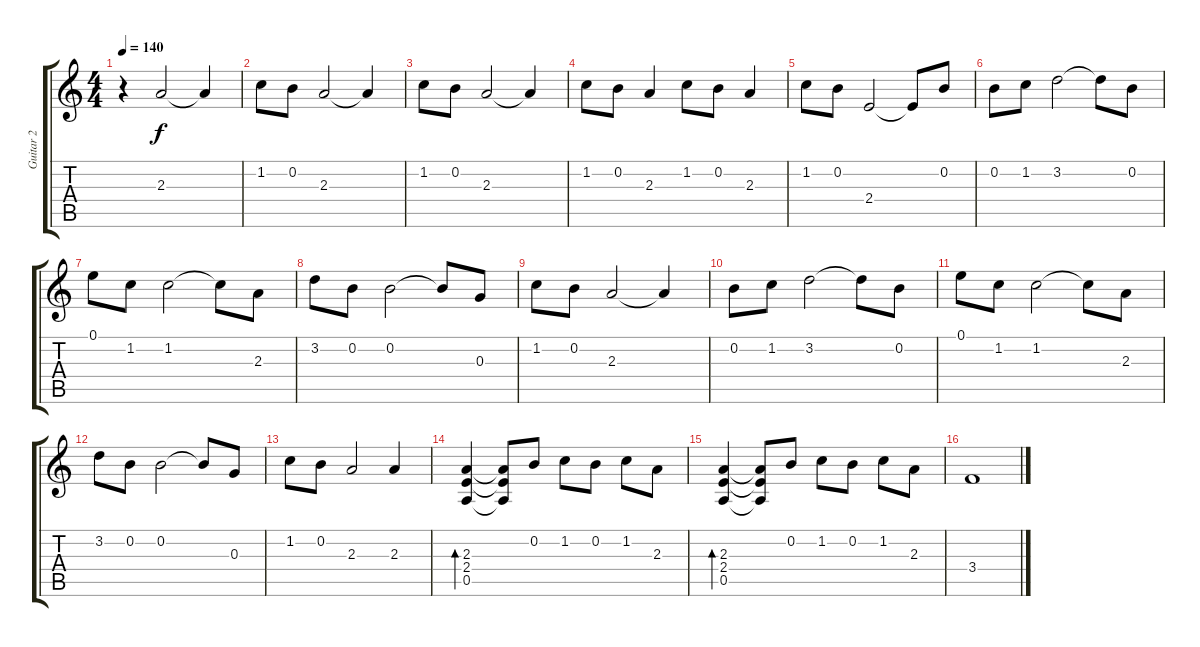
\track ("Guitar 2" "Guitar 2") {instrument acousticguitarsteel}
\staff {score tabs}
\tuning (E4 B3 G3 D3 A2 D2) {hide}
\ts (4 4)
\tempo 140
\clef g2
\ks c
r.4{dy f} 2.3.2 2.3{t}.4 |
1.2.8 0.2.8 2.3.2 2.3{t}.4 |
1.2.8 0.2.8 2.3.2 2.3{t}.4 |
1.2.8 0.2.8 2.3.4 1.2.8 0.2.8 2.3.4 |
1.2.8 0.2.8 2.4.2 2.4{t}.8 0.2.8 |
0.2.8 1.2.8 3.2.2 3.2{t}.8 0.2.8 |
0.1.8 1.2.8 1.2.2 1.2{t}.8 2.3.8 |
3.2.8 0.2.8 0.2.2 0.2{t}.8 0.3.8 |
1.2.8 0.2.8 2.3.2 2.3{t}.4 |
0.2.8 1.2.8 3.2.2 3.2{t}.8 0.2.8 |
0.1.8 1.2.8 1.2.2 1.2{t}.8 2.3.8 |
3.2.8 0.2.8 0.2.2 0.2{t}.8 0.3.8 |
1.2.8 0.2.8 2.3.2 2.3.4 |
(2.3 2.4 0.5).4{bd 60} (2.3{t} 2.4{t} 0.5{t}).8 0.2.8 1.2.8 0.2.8 1.2.8 2.3.8 |
(2.3 2.4 0.5).4{bd 60} (2.3{t} 2.4{t} 0.5{t}).8 0.2.8 1.2.8 0.2.8 1.2.8 2.3.8 |
3.4.1
